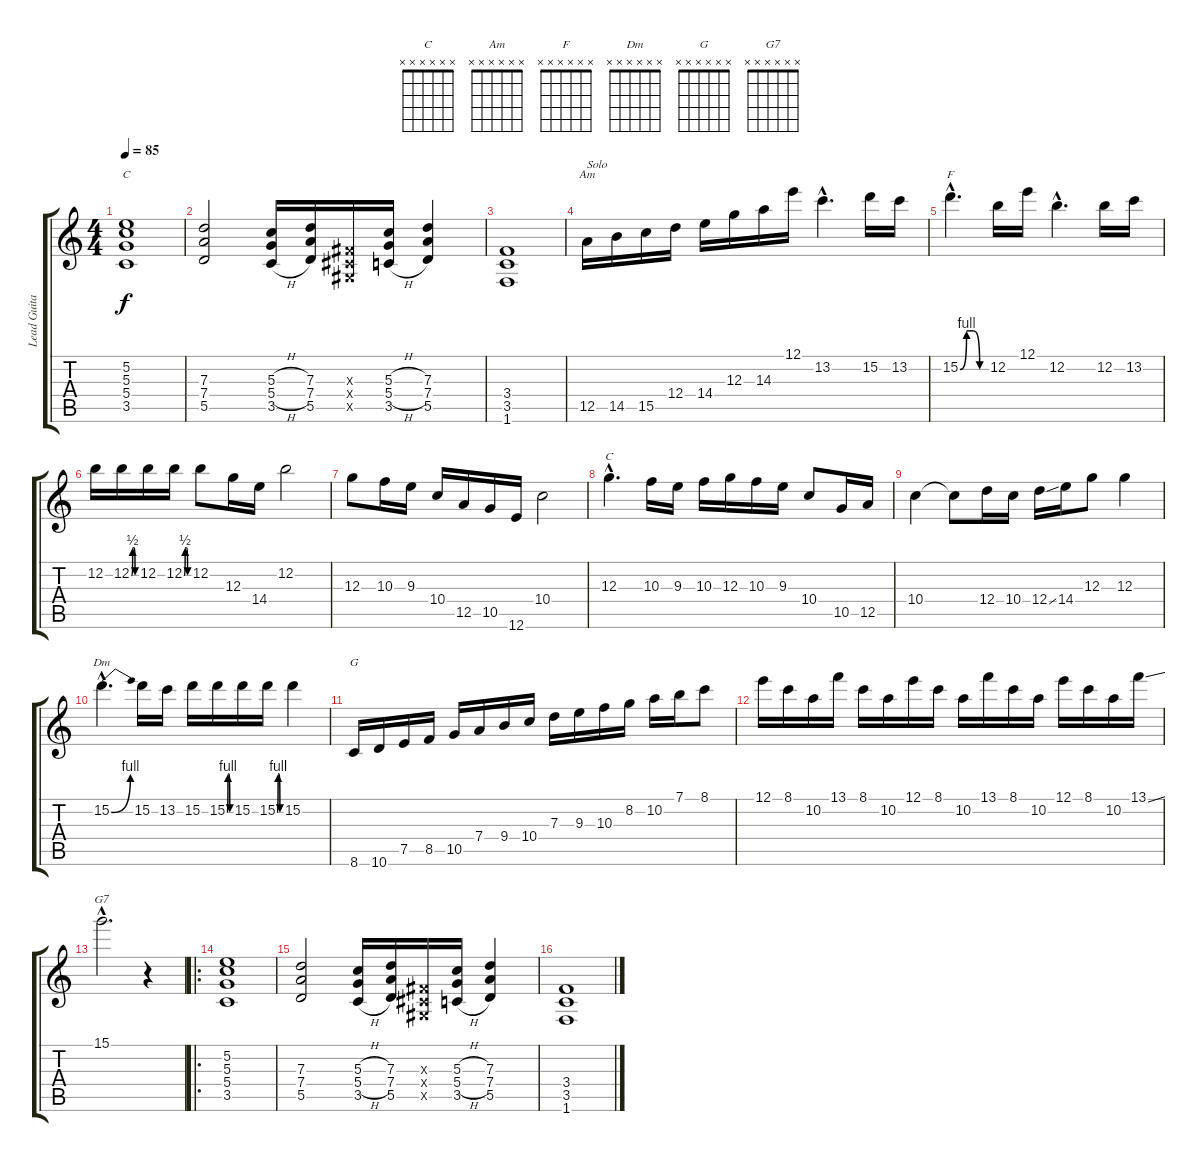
\track ("Lead Guitar" "Lead Guita") {instrument overdrivenguitar}
\staff {score tabs}
\tuning (E4 B3 G3 D3 A2 E2) {hide}
\chord ("C" 3 5 5 5 3 x) {barre 3}
\chord ("Am" x x x x x x)
\chord ("F" x x x x x x)
\chord ("C" x x x x x x)
\chord ("Dm" x x x x x x)
\chord ("G" x x x x x x)
\chord ("G7" x x x x x x)
\ts (4 4)
\tempo 85
\clef g2
\ks c
(5.2 5.3 5.4 3.5).1{ch "C" dy f} |
(7.3 7.4 5.5).2 (5.3{h} 5.4{h} 3.5{h}).16 (7.3 7.4 5.5).16 (-1.3{x} -1.4{x} -1.5{x}).16 (5.3{h} 5.4{h} 3.5{h}).16 (7.3 7.4 5.5).4 |
(3.4 3.5 1.6).1 |
12.5.16{ch "Am" txt "Solo"} 14.5.16 15.5.16 12.4.16 14.4.16 12.3.16 14.3.16 12.1.16 13.2{hac}.4{d} 15.2.16 13.2.16 |
15.2{be (custom 0 0 15 4 30 4 45 0 60 0) hac}.4{d ch "F"} 12.2.16 12.1.16 12.2{hac}.4{d} 12.2.16 13.2.16 |
12.2.16 12.2{be (custom 0 0 15 2 30 2 45 0 60 0)}.16 12.2.16 12.2{be (custom 0 0 15 2 30 2 45 0 60 0)}.16 12.2.8 12.3.16 14.4.16 12.2.2 |
12.3.8 10.3.16 9.3.16 10.4.16 12.5.16 10.5.16 12.6.16 10.4.2 |
12.3{hac}.4{d ch "C"} 10.3.16 9.3.16 10.3.16 12.3.16 10.3.16 9.3.16 10.4.8 10.5.16 12.5.16 |
10.4.4 10.4{t}.8 12.4.16 10.4.16 12.4{ss}.16 14.4.16 12.3.8 12.3.4 |
15.2{be (bend 0 0 60 4) hac}.4{d ch "Dm"} 15.2.16 13.2.16 15.2.16 15.2{be (custom 0 0 15 4 30 4 45 0 60 0)}.16 15.2.16 15.2{be (custom 0 0 15 4 30 4 45 0 60 0)}.16 15.2.4 |
8.6.16{ch "G"} 10.6.16 7.5.16 8.5.16 10.5.16 7.4.16 9.4.16 10.4.16 7.3.16 9.3.16 10.3.16 8.2.16 10.2.16 7.1.16 8.1.8 |
12.1.16 8.1.16 10.2.16 13.1.16 8.1.16 10.2.16 12.1.16 8.1.16 10.2.16 13.1.16 8.1.16 10.2.16 12.1.16 8.1.16 10.2.16 13.1{ss}.16 |
15.1{hac}.2{d ch "G7"} r.4 |
\ro
(5.2 5.3 5.4 3.5).1 |
(7.3 7.4 5.5).2 (5.3{h} 5.4{h} 3.5{h}).16 (7.3 7.4 5.5).16 (-1.3{x} -1.4{x} -1.5{x}).16 (5.3{h} 5.4{h} 3.5{h}).16 (7.3 7.4 5.5).4 |
(3.4 3.5 1.6).1
